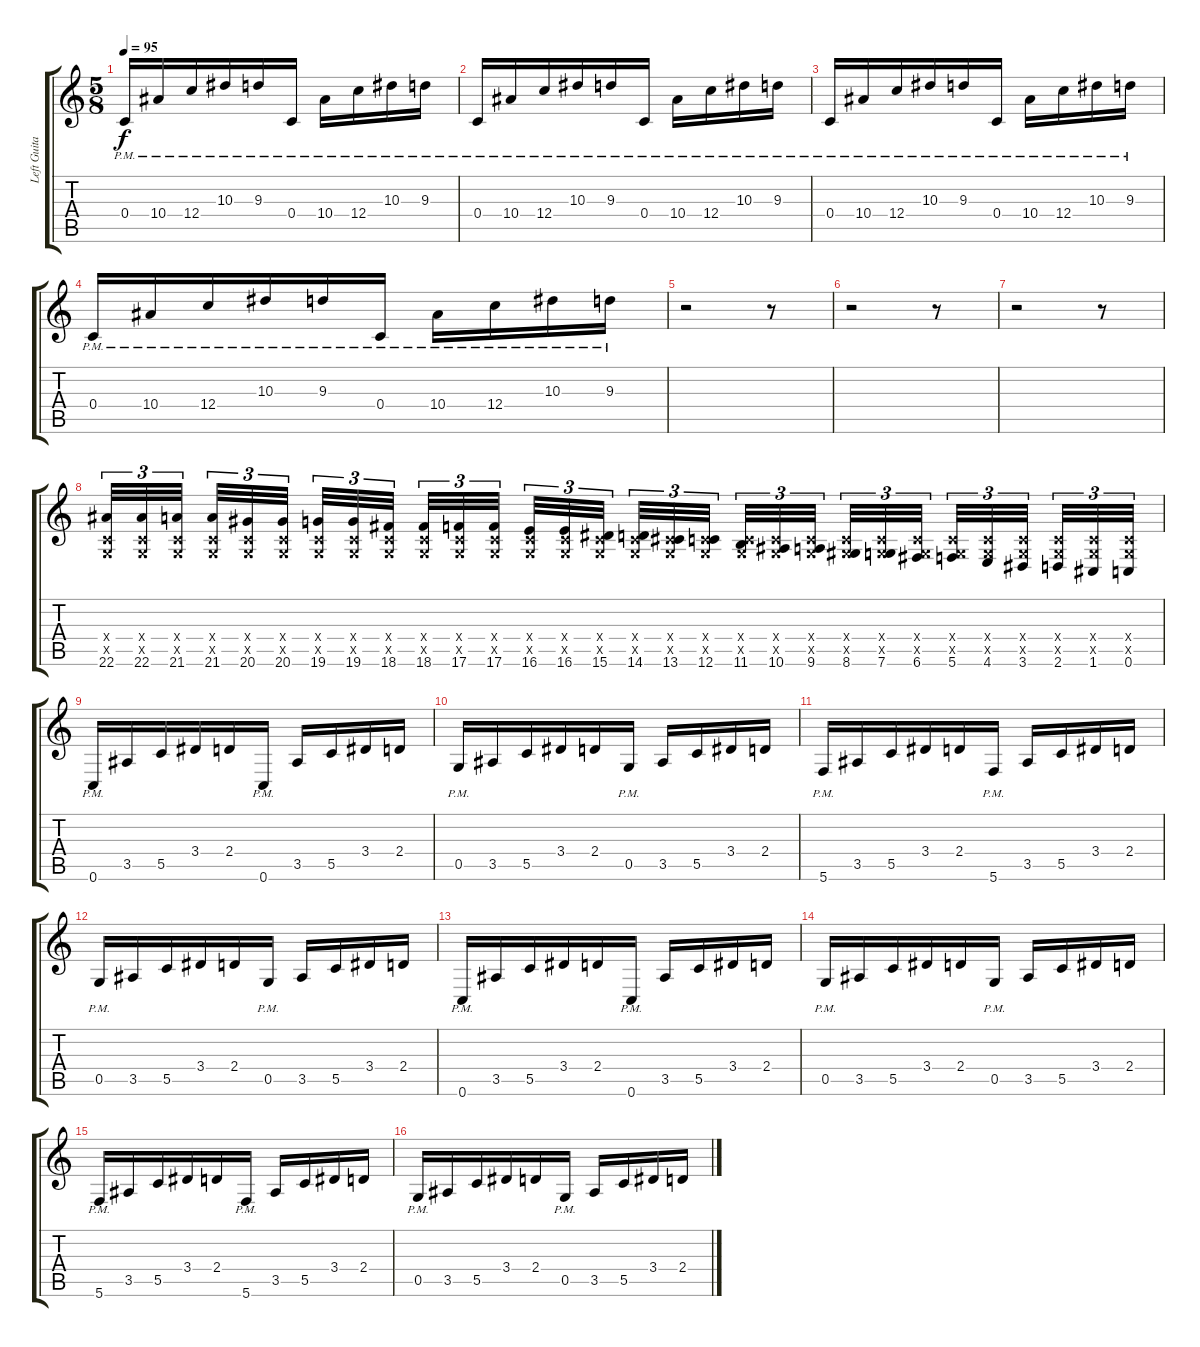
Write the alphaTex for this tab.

\track ("Left Guitar" "Left Guita") {instrument distortionguitar}
\staff {score tabs}
\tuning (D4 A3 F3 C3 G2 C2) {hide}
\ts (5 8)
\tempo 95
\clef g2
\ks c
0.4{pm}.16{dy f volume 0} 10.4{pm}.16 12.4{pm}.16 10.3{pm}.16 9.3{pm}.16 0.4{pm}.16 10.4{pm}.16 12.4{pm}.16 10.3{pm}.16 9.3{pm}.16 |
0.4{pm}.16 10.4{pm}.16 12.4{pm}.16 10.3{pm}.16 9.3{pm}.16 0.4{pm}.16 10.4{pm}.16 12.4{pm}.16 10.3{pm}.16 9.3{pm}.16 |
0.4{pm}.16 10.4{pm}.16 12.4{pm}.16 10.3{pm}.16 9.3{pm}.16 0.4{pm}.16 10.4{pm}.16 12.4{pm}.16 10.3{pm}.16 9.3{pm}.16 |
0.4{pm}.16 10.4{pm}.16 12.4{pm}.16 10.3{pm}.16 9.3{pm}.16 0.4{pm}.16 10.4{pm}.16 12.4{pm}.16 10.3{pm}.16 9.3{pm}.16 |
r.2 r.8 |
r.2 r.8 |
r.2 r.8 |
(0.4{x} 0.5{x} 22.6).32{tu (3 2) volume 13 instrument guitarharmonics} (0.4{x} 0.5{x} 22.6).32{tu (3 2)} (0.4{x} 0.5{x} 21.6).32{tu (3 2)} (0.4{x} 0.5{x} 21.6).32{tu (3 2)} (0.4{x} 0.5{x} 20.6).32{tu (3 2)} (0.4{x} 0.5{x} 20.6).32{tu (3 2)} (0.4{x} 0.5{x} 19.6).32{tu (3 2)} (0.4{x} 0.5{x} 19.6).32{tu (3 2)} (0.4{x} 0.5{x} 18.6).32{tu (3 2)} (0.4{x} 0.5{x} 18.6).32{tu (3 2)} (0.4{x} 0.5{x} 17.6).32{tu (3 2)} (0.4{x} 0.5{x} 17.6).32{tu (3 2)} (0.4{x} 0.5{x} 16.6).32{tu (3 2)} (0.4{x} 0.5{x} 16.6).32{tu (3 2)} (0.4{x} 0.5{x} 15.6).32{tu (3 2)} (0.4{x} 0.5{x} 14.6).32{tu (3 2)} (0.4{x} 0.5{x} 13.6).32{tu (3 2)} (0.4{x} 0.5{x} 12.6).32{tu (3 2)} (0.4{x} 0.5{x} 11.6).32{tu (3 2)} (0.4{x} 0.5{x} 10.6).32{tu (3 2)} (0.4{x} 0.5{x} 9.6).32{tu (3 2)} (0.4{x} 0.5{x} 8.6).32{tu (3 2)} (0.4{x} 0.5{x} 7.6).32{tu (3 2)} (0.4{x} 0.5{x} 6.6).32{tu (3 2)} (0.4{x} 0.5{x} 5.6).32{tu (3 2)} (0.4{x} 0.5{x} 4.6).32{tu (3 2)} (0.4{x} 0.5{x} 3.6).32{tu (3 2)} (0.4{x} 0.5{x} 2.6).32{tu (3 2)} (0.4{x} 0.5{x} 1.6).32{tu (3 2)} (0.4{x} 0.5{x} 0.6).32{tu (3 2)} |
0.6{pm}.16{instrument distortionguitar} 3.5.16 5.5.16 3.4.16 2.4.16 0.6{pm}.16 3.5.16 5.5.16 3.4.16 2.4.16 |
0.5{pm}.16 3.5.16 5.5.16 3.4.16 2.4.16 0.5{pm}.16 3.5.16 5.5.16 3.4.16 2.4.16 |
5.6{pm}.16 3.5.16 5.5.16 3.4.16 2.4.16 5.6{pm}.16 3.5.16 5.5.16 3.4.16 2.4.16 |
0.5{pm}.16 3.5.16 5.5.16 3.4.16 2.4.16 0.5{pm}.16 3.5.16 5.5.16 3.4.16 2.4.16 |
0.6{pm}.16 3.5.16 5.5.16 3.4.16 2.4.16 0.6{pm}.16 3.5.16 5.5.16 3.4.16 2.4.16 |
0.5{pm}.16 3.5.16 5.5.16 3.4.16 2.4.16 0.5{pm}.16 3.5.16 5.5.16 3.4.16 2.4.16 |
5.6{pm}.16 3.5.16 5.5.16 3.4.16 2.4.16 5.6{pm}.16 3.5.16 5.5.16 3.4.16 2.4.16 |
0.5{pm}.16 3.5.16 5.5.16 3.4.16 2.4.16 0.5{pm}.16 3.5.16 5.5.16 3.4.16 2.4.16
